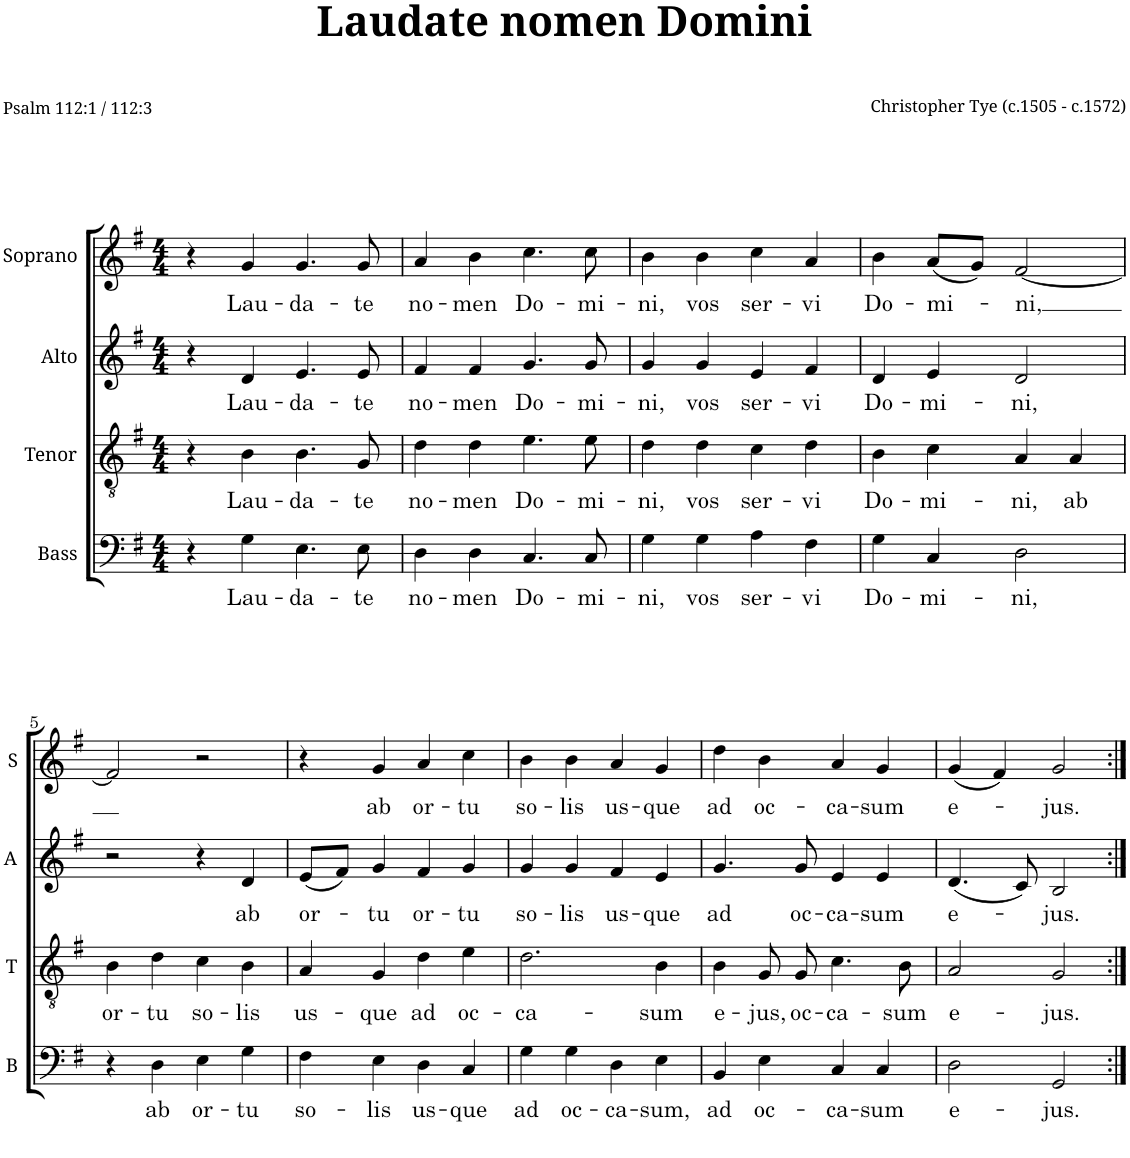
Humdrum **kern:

**kern	**text	**kern	**text	**kern	**text	**kern	**text
*part4	*part4	*part3	*part3	*part2	*part2	*part1	*part1
*staff4	*staff4	*staff3	*staff3	*staff2	*staff2	*staff1	*staff1
*I"Bass	*	*I"Tenor	*	*I"Alto	*	*I"Soprano	*
*I'B	*	*I'T	*	*I'A	*	*I'S	*
*clefF4	*	*clefGv2	*	*clefG2	*	*clefG2	*
*	*	*	*	*Trd1c2	*	*Trd1c2	*
*k[f#]	*	*k[f#]	*	*k[f#]	*	*k[f#]	*
*M4/4	*	*M4/4	*	*M4/4	*	*M4/4	*
=1	=1	=1	=1	=1	=1	=1	=1
4r	.	4r	.	4r	.	4r	.
!	!LO:LY:b	!	!LO:LY:b	!	!LO:LY:b	!	!LO:LY:b
4G\	Lau-	4B\	Lau-	4d/	Lau-	4g/	Lau-
!	!LO:LY:b	!	!LO:LY:b	!	!LO:LY:b	!	!LO:LY:b
4.E\	-da-	4.B\	-da-	4.e/	-da-	4.g/	-da-
!	!LO:LY:b	!	!LO:LY:b	!	!LO:LY:b	!	!LO:LY:b
8E\	-te	8G/	-te	8e/	-te	8g/	-te
=2	=2	=2	=2	=2	=2	=2	=2
!	!LO:LY:b	!	!LO:LY:b	!	!LO:LY:b	!	!LO:LY:b
4D\	no-	4d\	no-	4f#/	no-	4a/	no-
!	!LO:LY:b	!	!LO:LY:b	!	!LO:LY:b	!	!LO:LY:b
4D\	-men	4d\	-men	4f#/	-men	4b\	-men
!	!LO:LY:b	!	!LO:LY:b	!	!LO:LY:b	!	!LO:LY:b
4.C/	Do-	4.e\	Do-	4.g/	Do-	4.cc\	Do-
!	!LO:LY:b	!	!LO:LY:b	!	!LO:LY:b	!	!LO:LY:b
8C/	-mi-	8e\	-mi-	8g/	-mi-	8cc\	-mi-
=3	=3	=3	=3	=3	=3	=3	=3
!	!LO:LY:b	!	!LO:LY:b	!	!LO:LY:b	!	!LO:LY:b
4G\	-ni,	4d\	-ni,	4g/	-ni,	4b\	-ni,
!	!LO:LY:b	!	!LO:LY:b	!	!LO:LY:b	!	!LO:LY:b
4G\	vos	4d\	vos	4g/	vos	4b\	vos
!	!LO:LY:b	!	!LO:LY:b	!	!LO:LY:b	!	!LO:LY:b
4A\	ser-	4c\	ser-	4e/	ser-	4cc\	ser-
!	!LO:LY:b	!	!LO:LY:b	!	!LO:LY:b	!	!LO:LY:b
4F#\	-vi	4d\	-vi	4f#/	-vi	4a/	-vi
=4	=4	=4	=4	=4	=4	=4	=4
!	!LO:LY:b	!	!LO:LY:b	!	!LO:LY:b	!	!LO:LY:b
4G\	Do-	4B\	Do-	4d/	Do-	4b\	Do-
!	!LO:LY:b	!	!LO:LY:b	!	!LO:LY:b	!	!LO:LY:b
4C/	-mi-	4c\	-mi-	4e/	-mi-	(8a/L	-mi-
.	.	.	.	.	.	8g/J)	.
!	!LO:LY:b	!	!LO:LY:b	!	!LO:LY:b	!	!LO:LY:b
2D\	-ni,	4A/	-ni,	2d/	-ni,	[2f#/	-ni,
!	!	!	!LO:LY:b	!	!	!	!
.	.	4A/	ab	.	.	.	.
!!LO:LB:g=z
=5	=5	=5	=5	=5	=5	=5	=5
!	!	!	!LO:LY:b	!	!	!	!
4r	.	4B\	or-	2r	.	2f#/]	.
!	!LO:LY:b	!	!LO:LY:b	!	!	!	!
4D\	ab	4d\	-tu	.	.	.	.
!	!LO:LY:b	!	!LO:LY:b	!	!	!	!
4E\	or-	4c\	so-	4r	.	2r	.
!	!LO:LY:b	!	!LO:LY:b	!	!LO:LY:b	!	!
4G\	-tu	4B\	-lis	4d/	ab	.	.
=6	=6	=6	=6	=6	=6	=6	=6
!	!LO:LY:b	!	!LO:LY:b	!	!LO:LY:b	!	!
4F#\	so-	4A/	us-	(8e/L	or-	4r	.
.	.	.	.	8f#/J)	.	.	.
!	!LO:LY:b	!	!LO:LY:b	!	!LO:LY:b	!	!LO:LY:b
4E\	-lis	4G/	-que	4g/	-tu	4g/	ab
!	!LO:LY:b	!	!LO:LY:b	!	!LO:LY:b	!	!LO:LY:b
4D\	us-	4d\	ad	4f#/	or-	4a/	or-
!	!LO:LY:b	!	!LO:LY:b	!	!LO:LY:b	!	!LO:LY:b
4C/	-que	4e\	oc-	4g/	-tu	4cc\	-tu
=7	=7	=7	=7	=7	=7	=7	=7
!	!LO:LY:b	!	!LO:LY:b	!	!LO:LY:b	!	!LO:LY:b
4G\	ad	2.d\	-ca-	4g/	so-	4b\	so-
!	!LO:LY:b	!	!	!	!LO:LY:b	!	!LO:LY:b
4G\	oc-	.	.	4g/	-lis	4b\	-lis
!	!LO:LY:b	!	!	!	!LO:LY:b	!	!LO:LY:b
4D\	-ca-	.	.	4f#/	us-	4a/	us-
!	!LO:LY:b	!	!LO:LY:b	!	!LO:LY:b	!	!LO:LY:b
4E\	-sum,	4B\	-sum	4e/	-que	4g/	-que
=8	=8	=8	=8	=8	=8	=8	=8
!	!LO:LY:b	!	!LO:LY:b	!	!LO:LY:b	!	!LO:LY:b
4BB/	ad	4B\	e-	4.g/	ad	4dd\	ad
!	!LO:LY:b	!	!LO:LY:b	!	!	!	!LO:LY:b
4E\	oc-	8G/L	-jus,	.	.	4b\	oc-
!	!	!	!LO:LY:b	!	!LO:LY:b	!	!
.	.	8G/J	oc-	8g/	oc-	.	.
!	!LO:LY:b	!	!LO:LY:b	!	!LO:LY:b	!	!LO:LY:b
4C/	-ca-	4.c\	-ca-	4e/	-ca-	4a/	-ca-
!	!LO:LY:b	!	!	!	!LO:LY:b	!	!LO:LY:b
4C/	-sum	.	.	4e/	-sum	4g/	-sum
!	!	!	!LO:LY:b	!	!	!	!
.	.	8B\	-sum	.	.	.	.
=9	=9	=9	=9	=9	=9	=9	=9
!	!LO:LY:b	!	!LO:LY:b	!	!LO:LY:b	!	!LO:LY:b
2D\	e-	2A/	e-	(4.d/	e-	(4g/	e-
.	.	.	.	.	.	4f#/)	.
.	.	.	.	8c/)	.	.	.
!	!LO:LY:b	!	!LO:LY:b	!	!LO:LY:b	!	!LO:LY:b
2GG/	-jus.	2G/	-jus.	2B/	-jus.	2g/	-jus.
=:|!	=:|!	=:|!	=:|!	=:|!	=:|!	=:|!	=:|!
*-	*-	*-	*-	*-	*-	*-	*-
